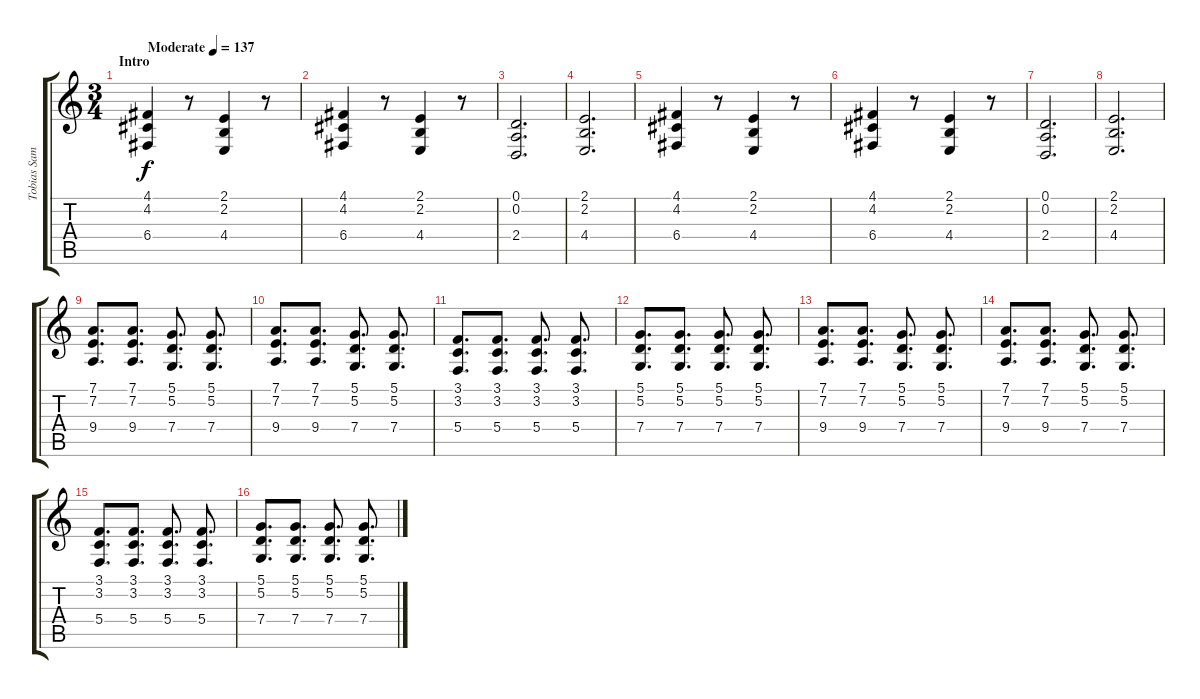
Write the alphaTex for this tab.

\track ("Tobias Sammet - Keyboard" "Tobias Sam") {instrument drawbarorgan}
\staff {score tabs}
\tuning (D4 A3 F3 C3 G2 D2) {hide}
\ts (3 4)
\section ("" "Intro")
\tempo (137 "Moderate")
\clef g2
\ks c
(4.1 4.2 6.4).4{dy f instrument drawbarorgan} r.8 (2.1 2.2 4.4).4 r.8 |
(4.1 4.2 6.4).4 r.8 (2.1 2.2 4.4).4 r.8 |
(0.1 0.2 2.4).2{d} |
(2.1 2.2 4.4).2{d} |
(4.1 4.2 6.4).4 r.8 (2.1 2.2 4.4).4 r.8 |
(4.1 4.2 6.4).4 r.8 (2.1 2.2 4.4).4 r.8 |
(0.1 0.2 2.4).2{d} |
(2.1 2.2 4.4).2{d} |
(7.1 7.2 9.4).8{d} (7.1 7.2 9.4).8{d} (5.1 5.2 7.4).8{d} (5.1 5.2 7.4).8{d} |
(7.1 7.2 9.4).8{d} (7.1 7.2 9.4).8{d} (5.1 5.2 7.4).8{d} (5.1 5.2 7.4).8{d} |
(3.1 3.2 5.4).8{d} (3.1 3.2 5.4).8{d} (3.1 3.2 5.4).8{d} (3.1 3.2 5.4).8{d} |
(5.1 5.2 7.4).8{d} (5.1 5.2 7.4).8{d} (5.1 5.2 7.4).8{d} (5.1 5.2 7.4).8{d} |
(7.1 7.2 9.4).8{d} (7.1 7.2 9.4).8{d} (5.1 5.2 7.4).8{d} (5.1 5.2 7.4).8{d} |
(7.1 7.2 9.4).8{d} (7.1 7.2 9.4).8{d} (5.1 5.2 7.4).8{d} (5.1 5.2 7.4).8{d} |
(3.1 3.2 5.4).8{d} (3.1 3.2 5.4).8{d} (3.1 3.2 5.4).8{d} (3.1 3.2 5.4).8{d} |
(5.1 5.2 7.4).8{d} (5.1 5.2 7.4).8{d} (5.1 5.2 7.4).8{d} (5.1 5.2 7.4).8{d}
